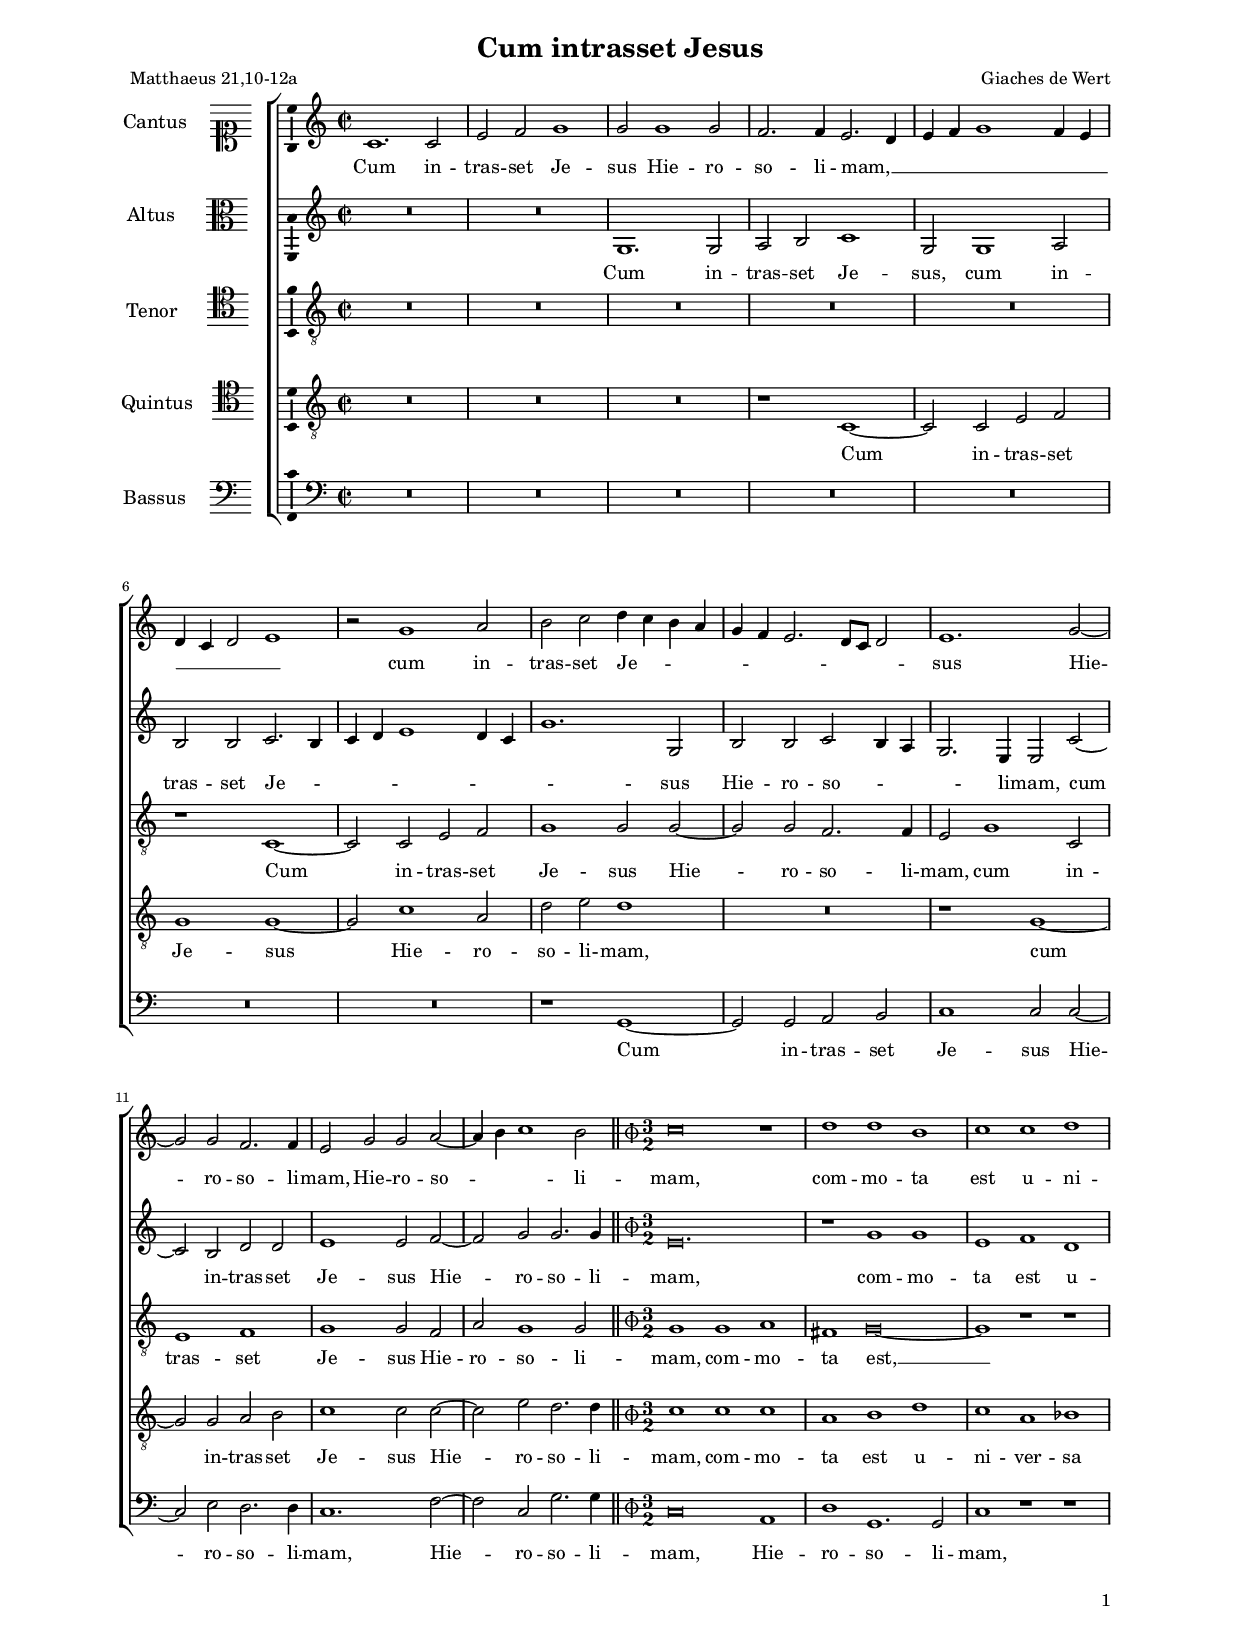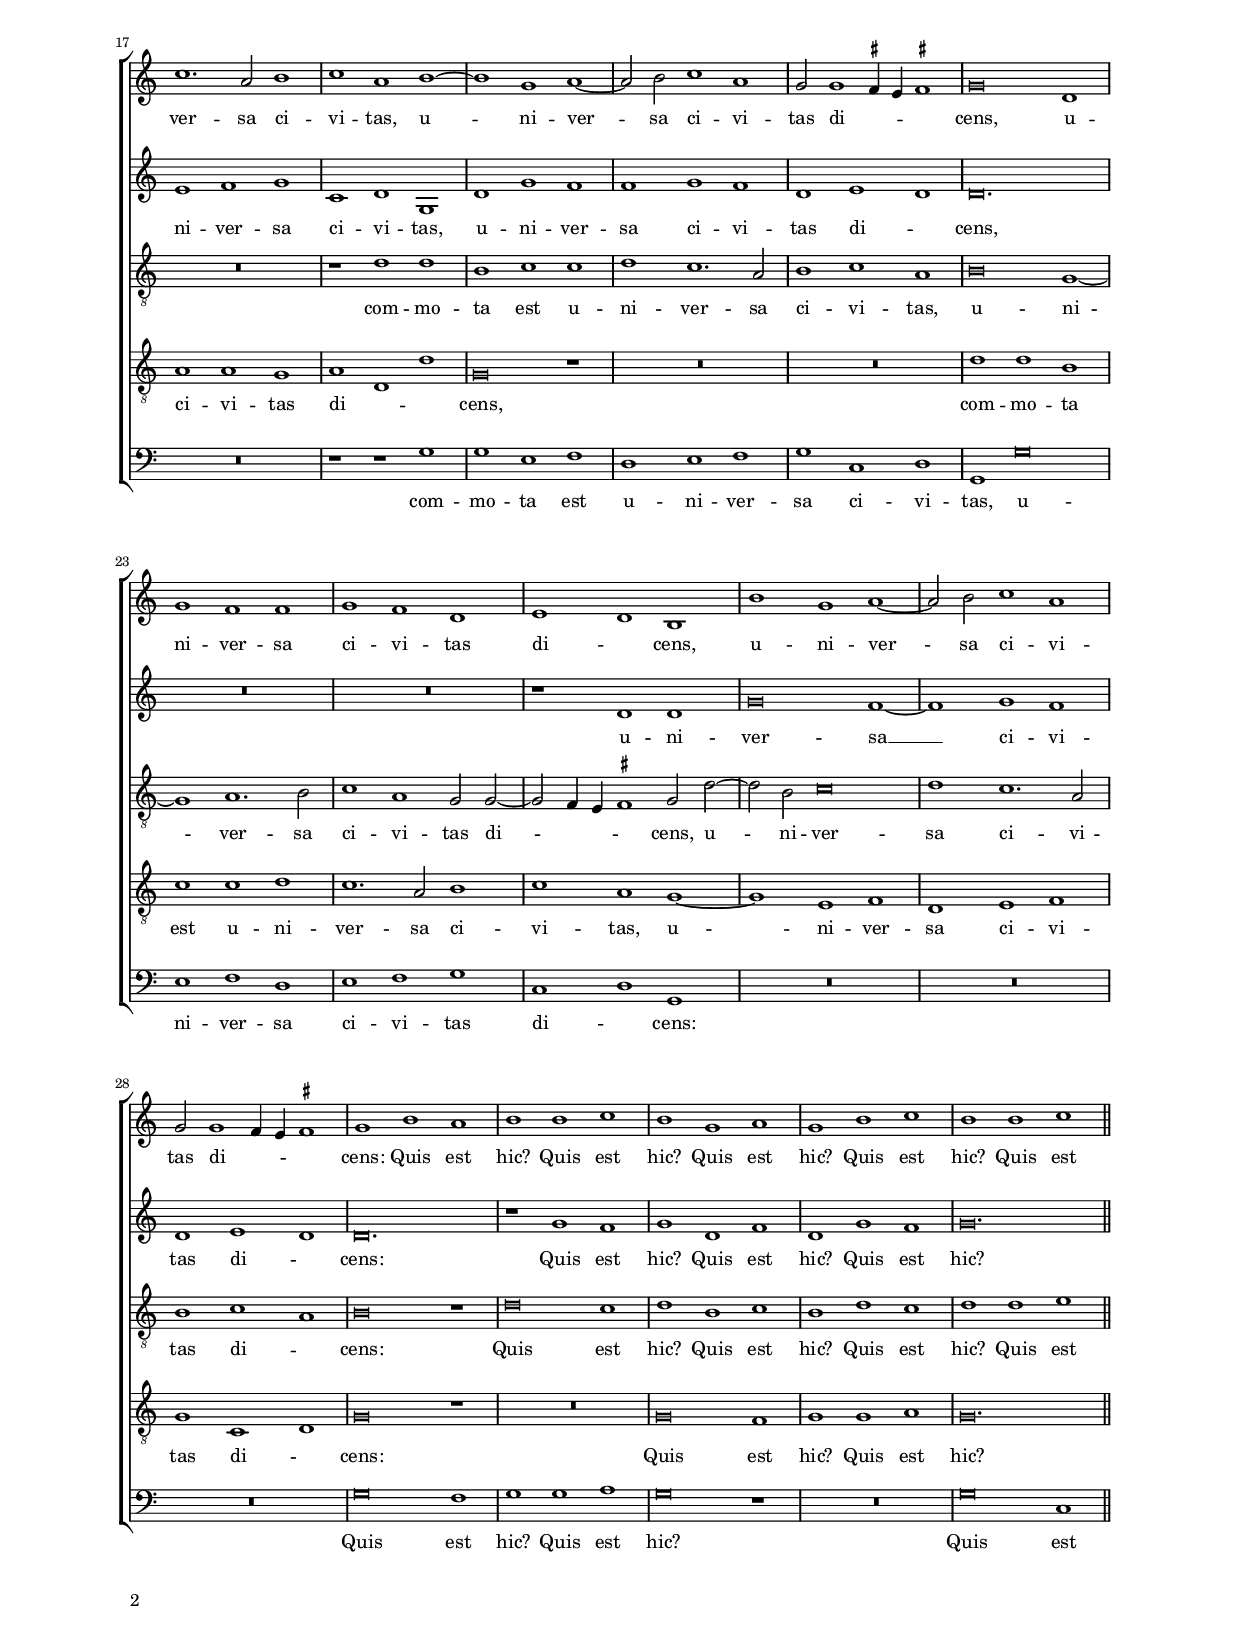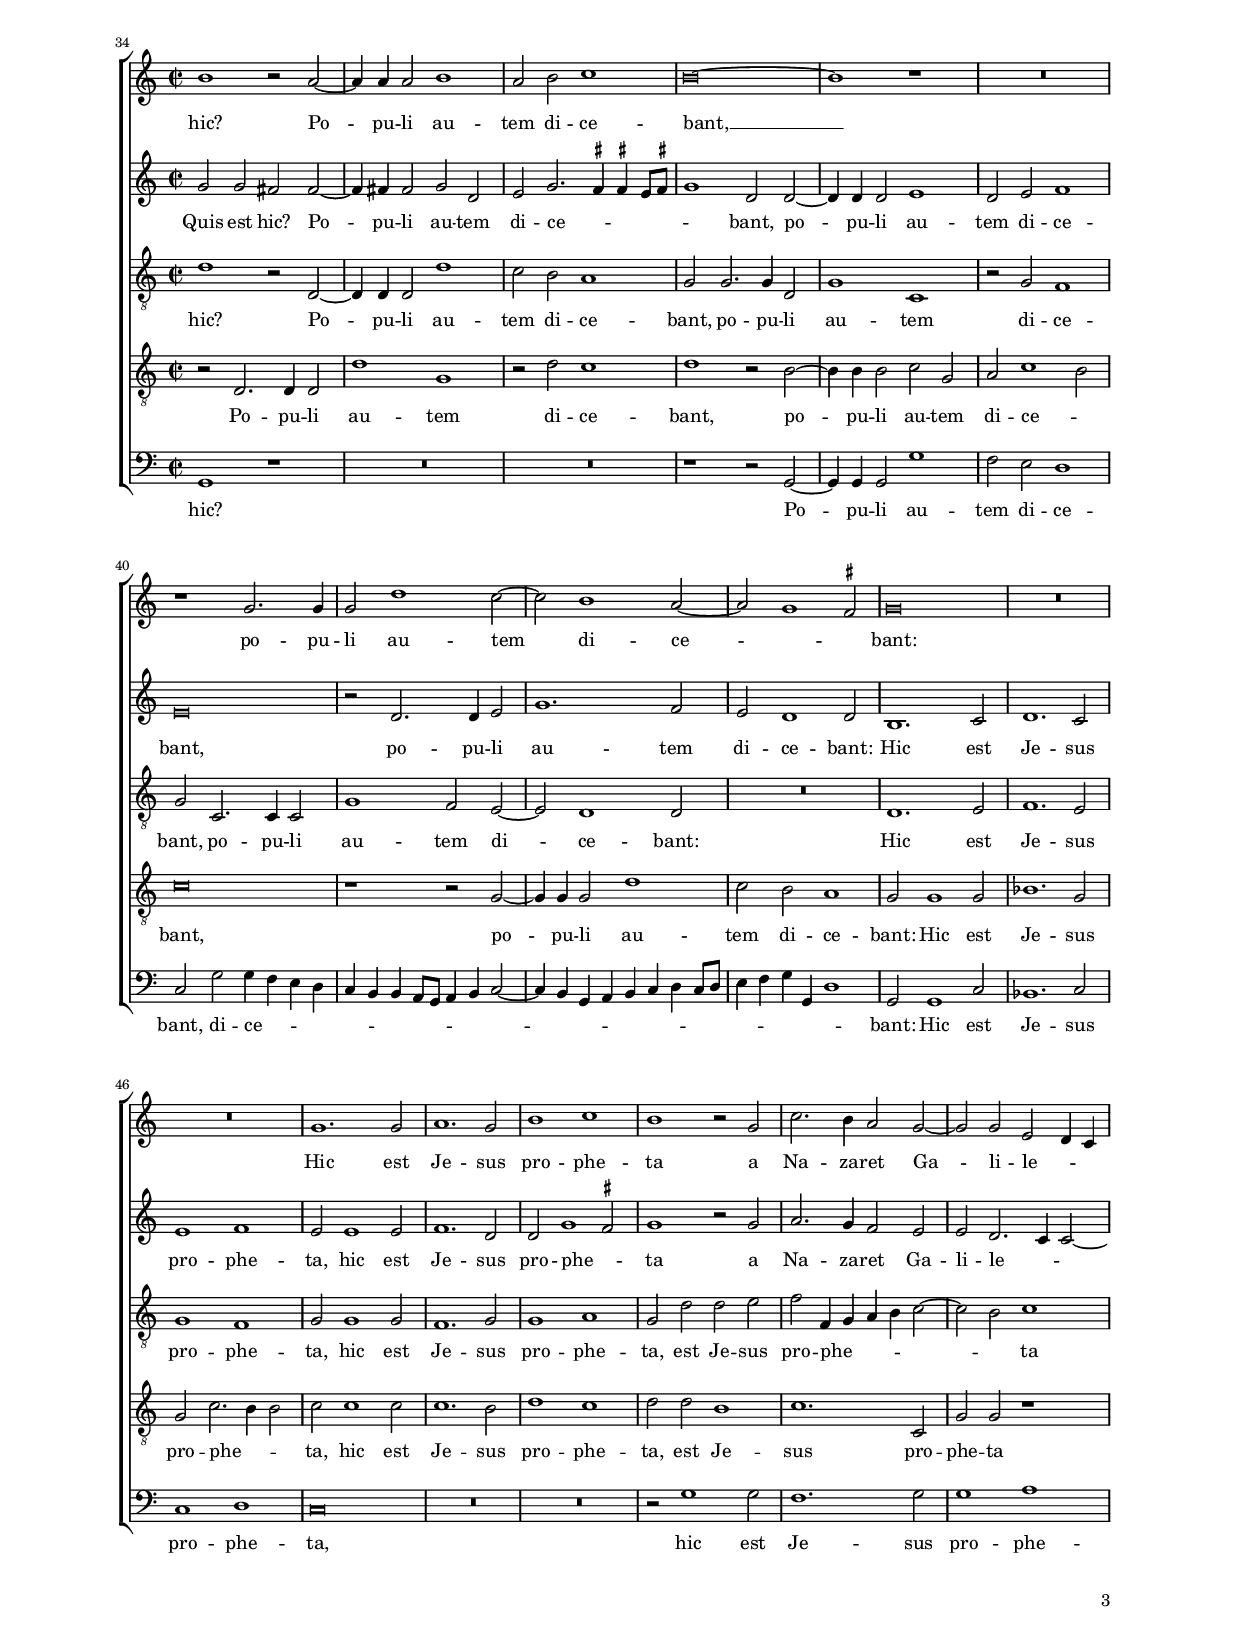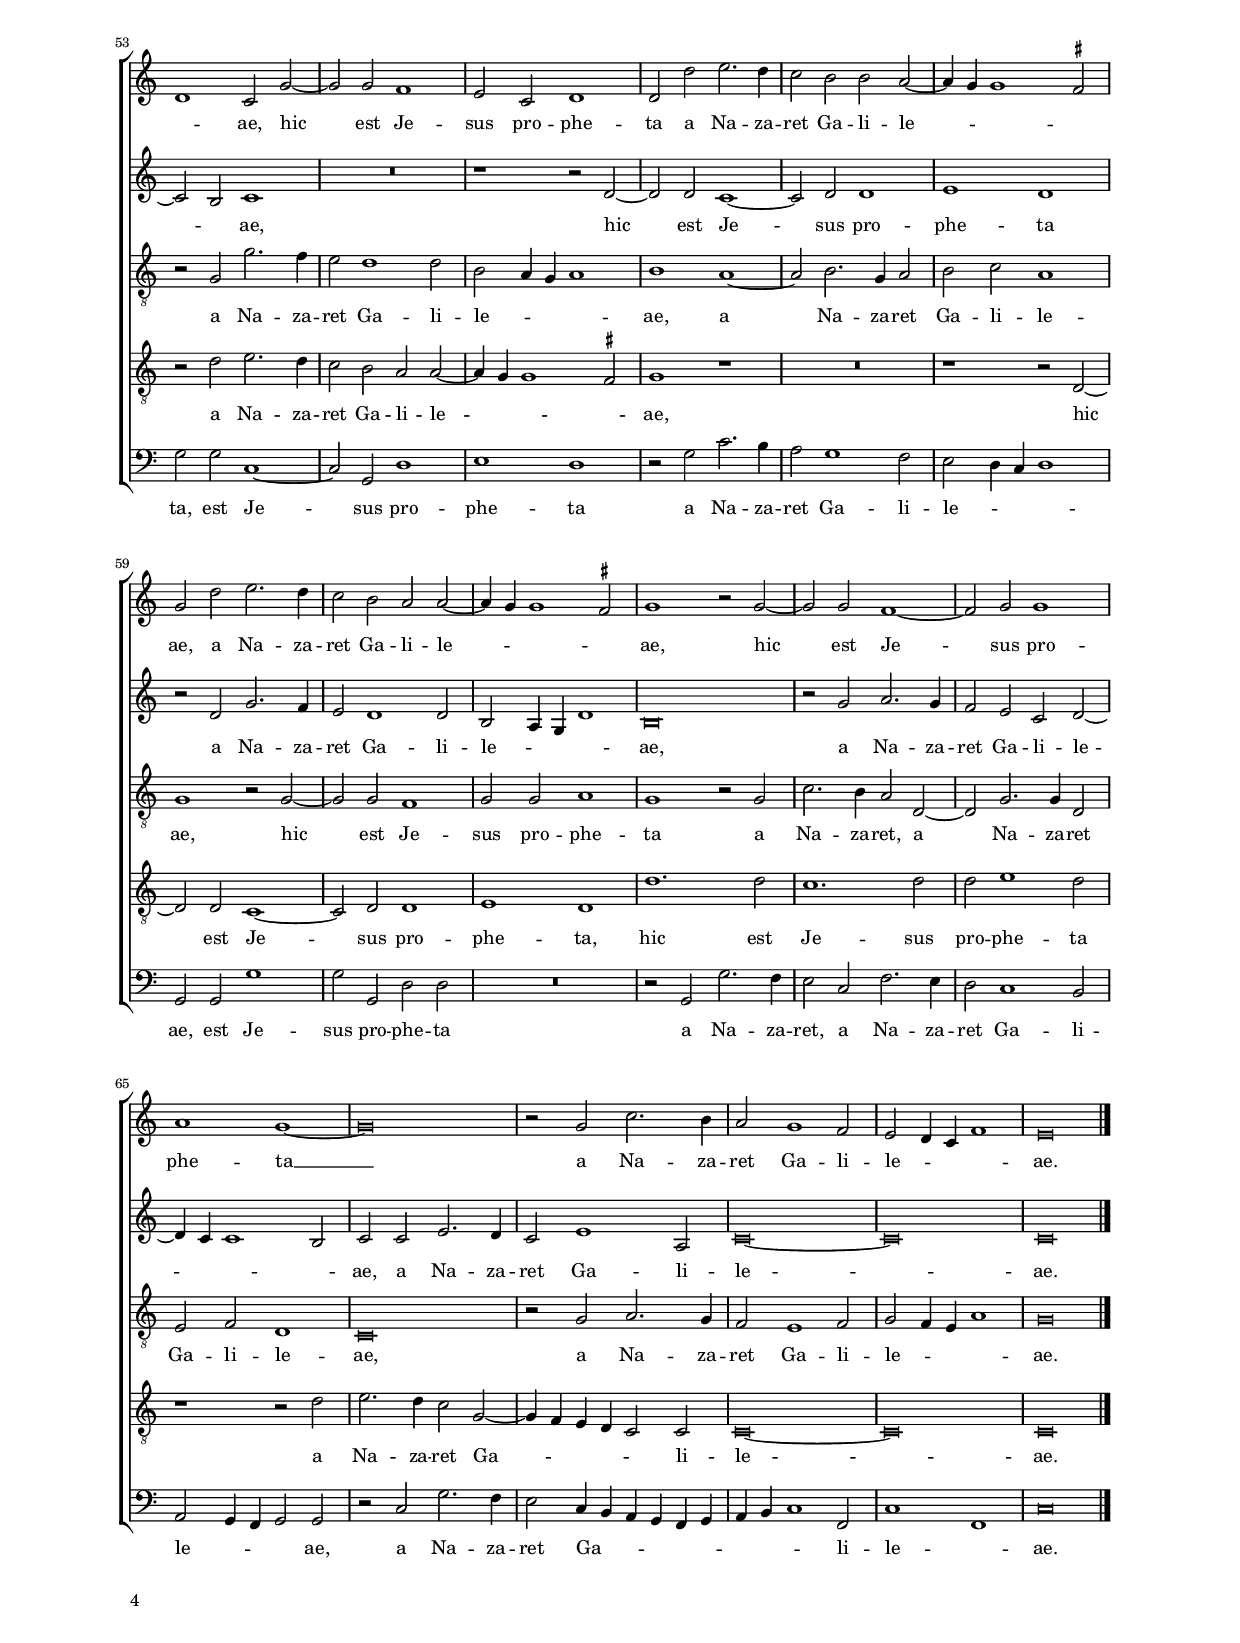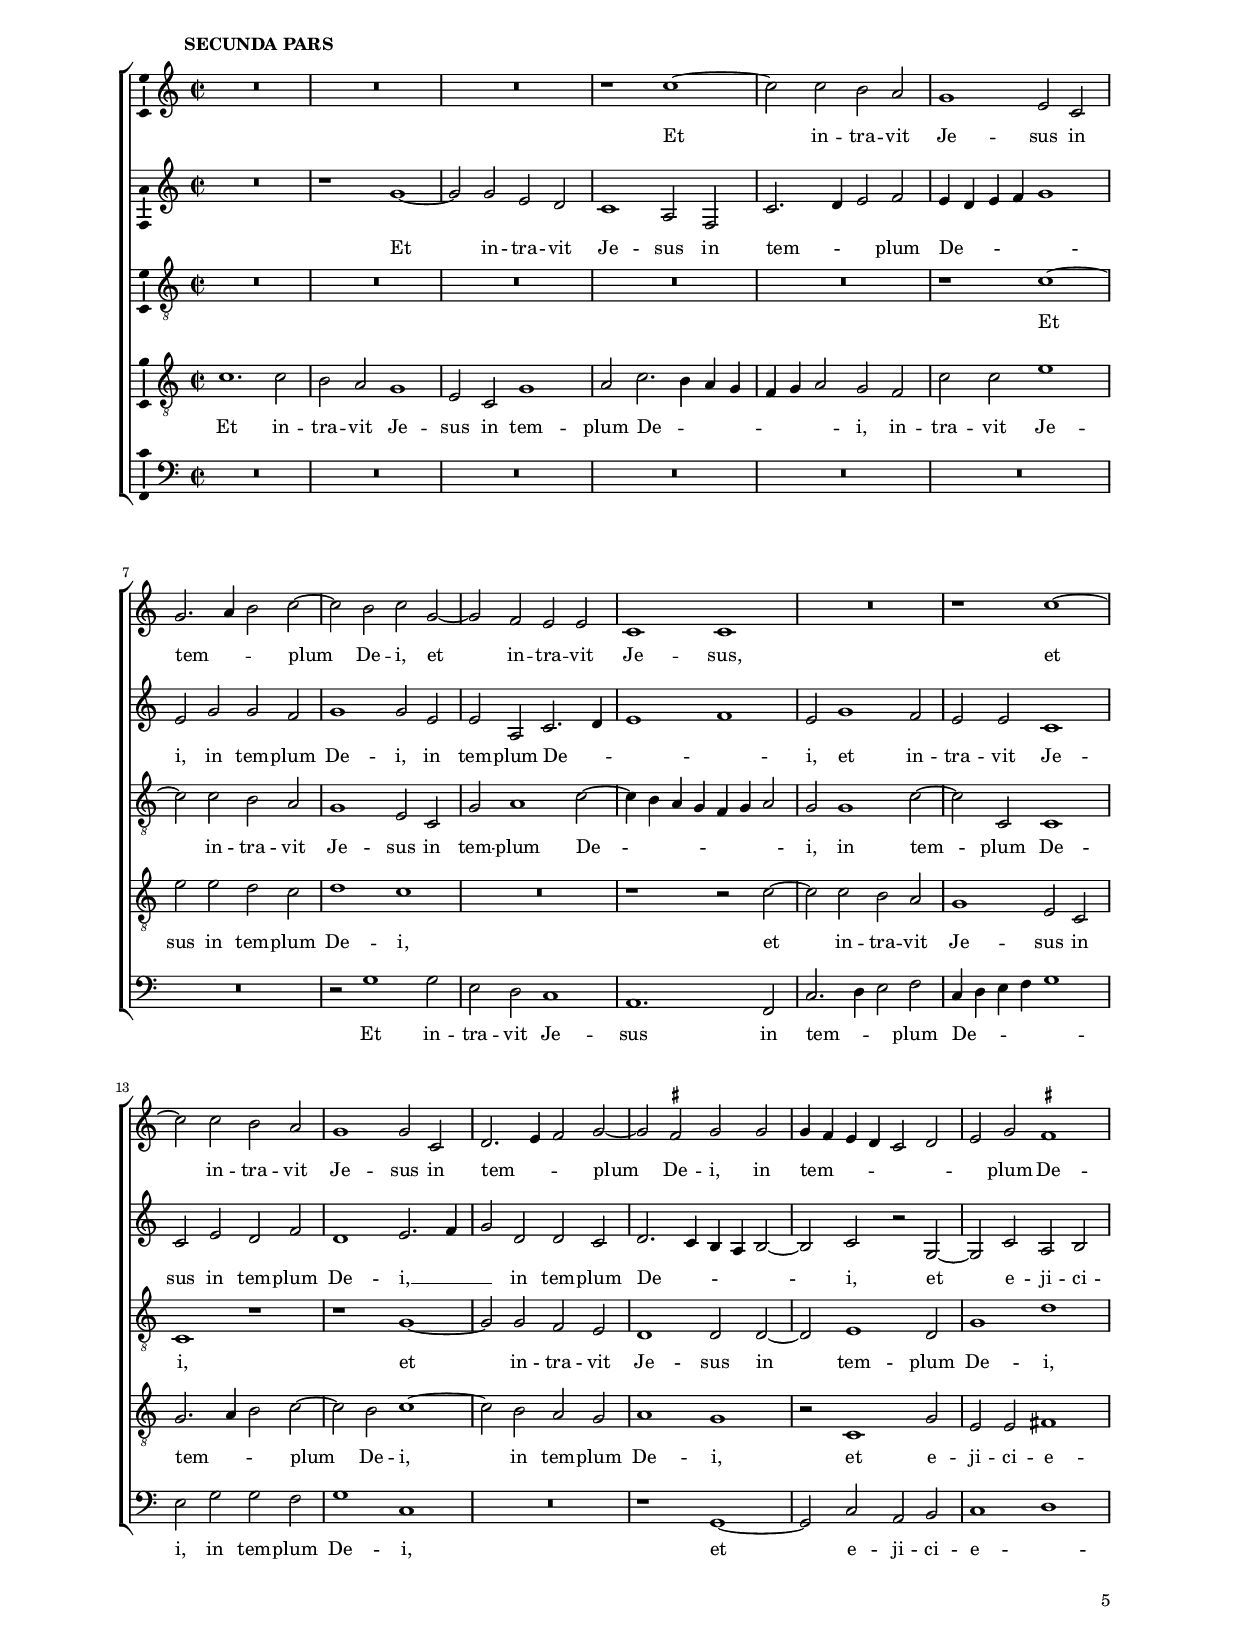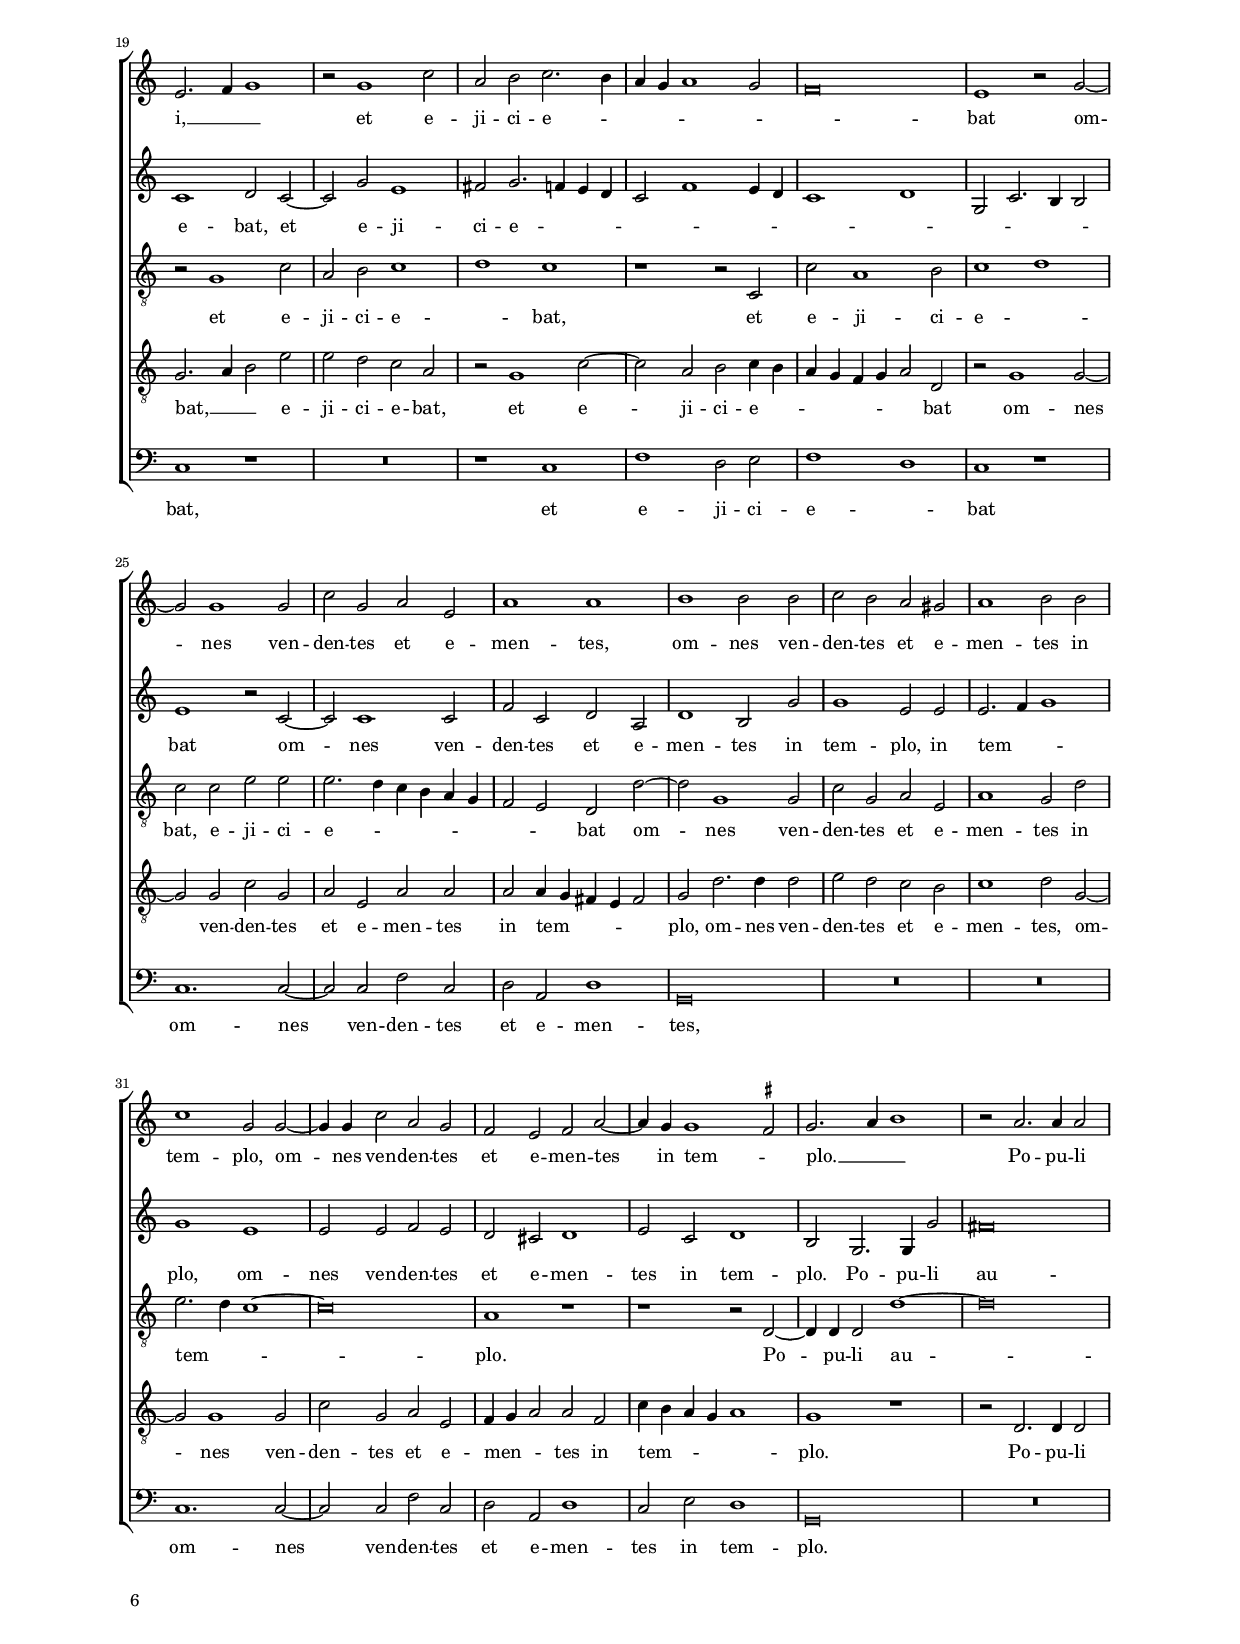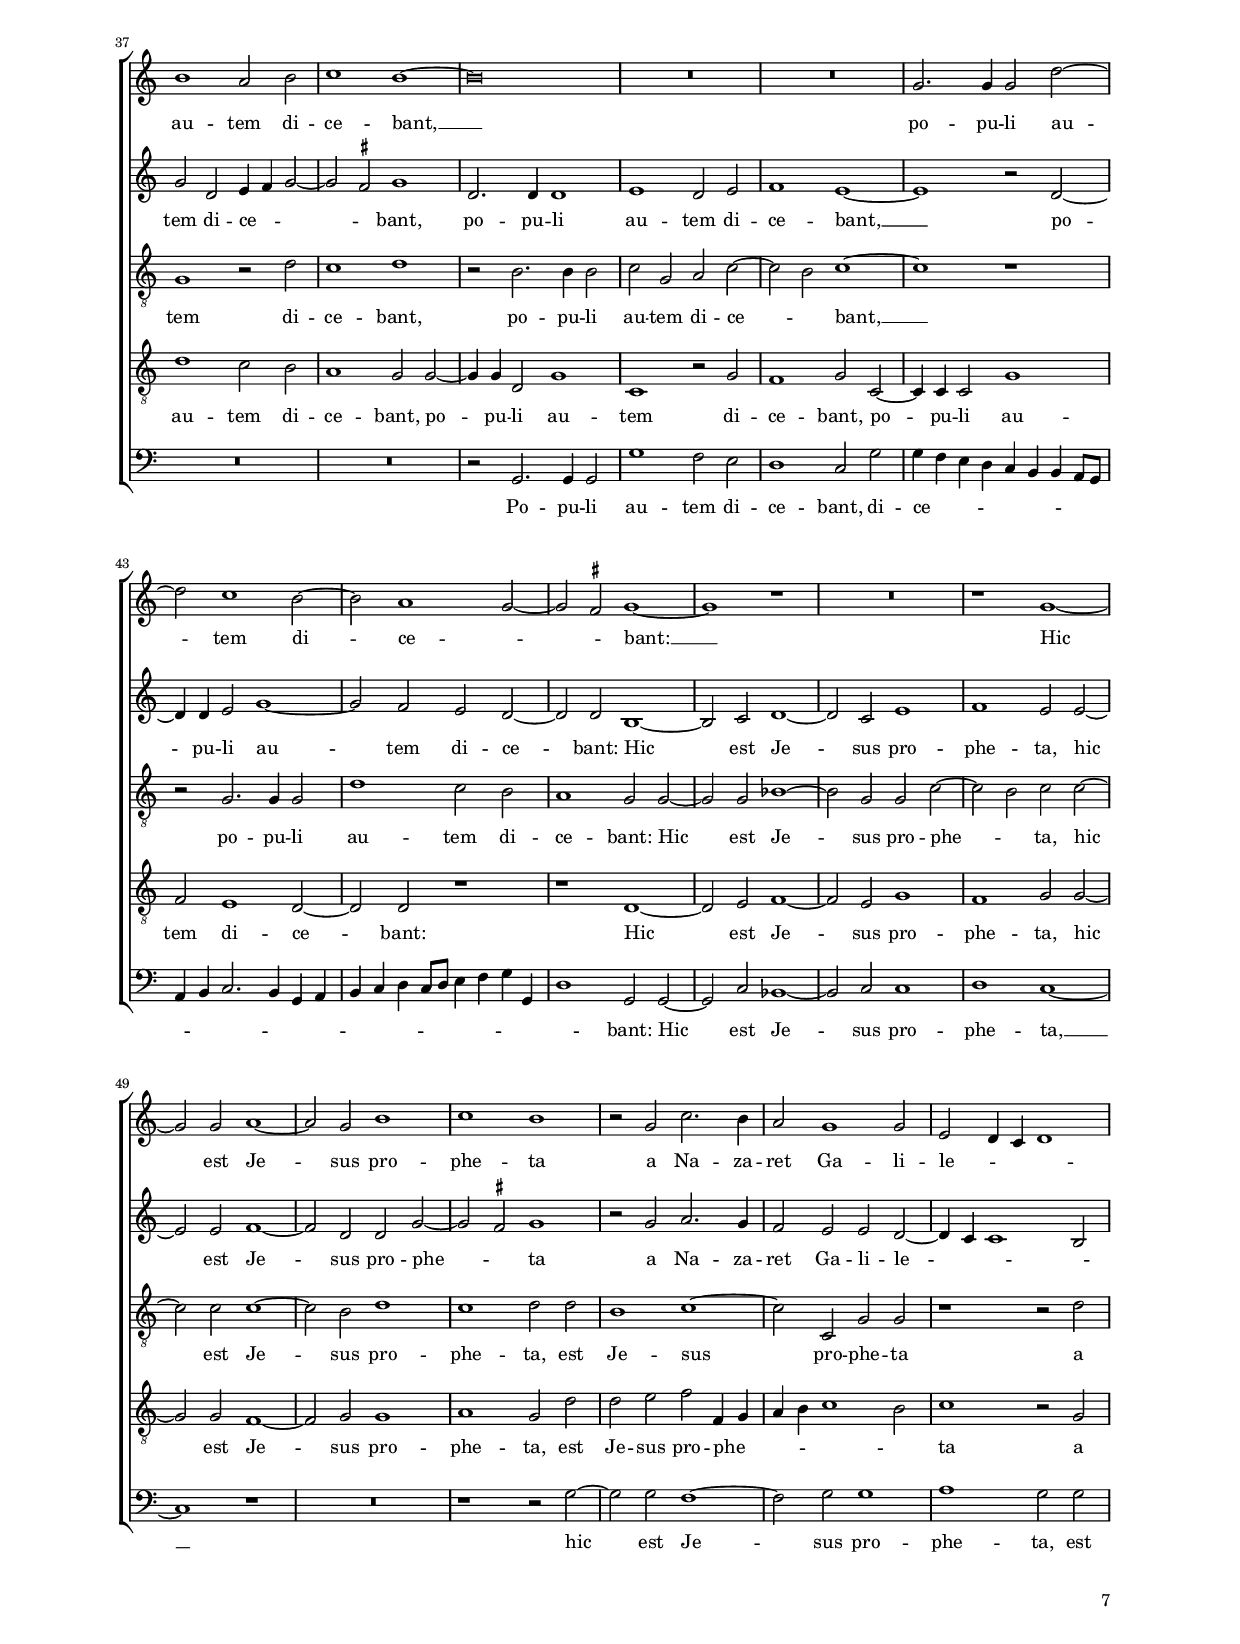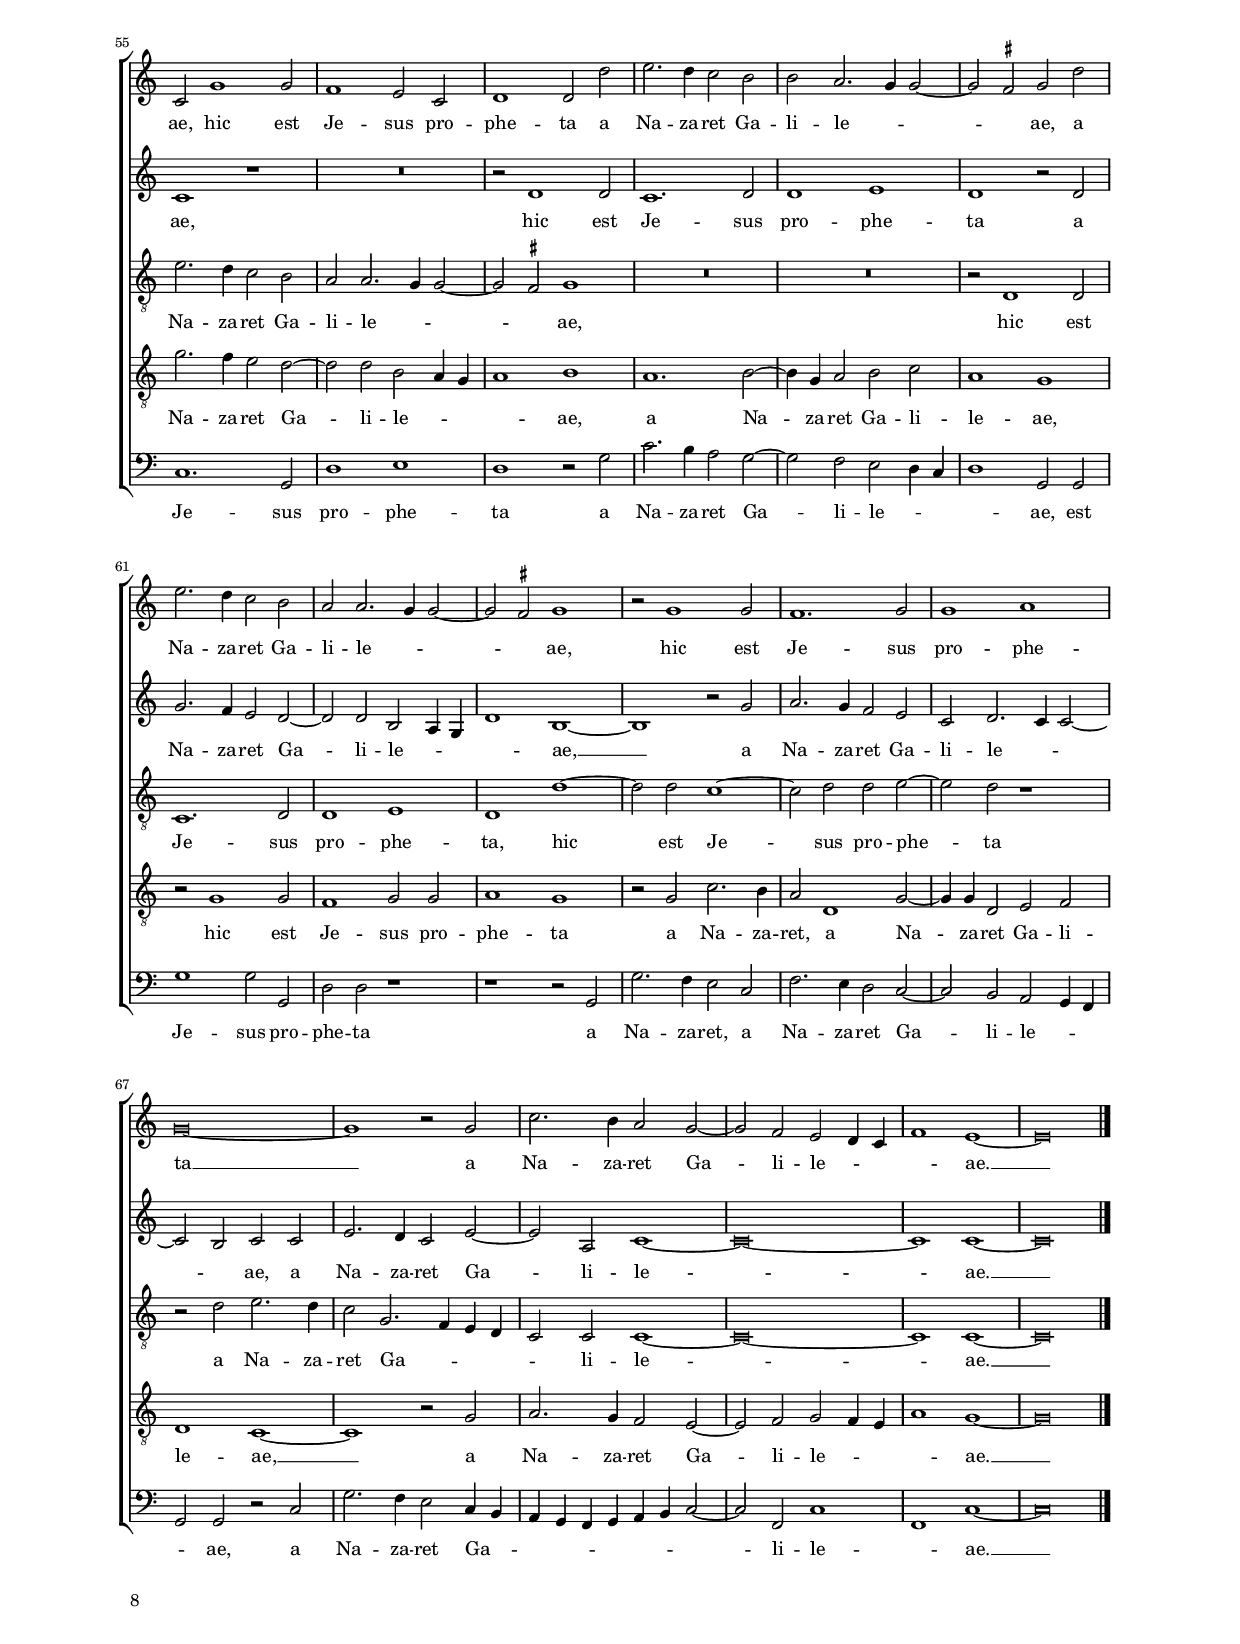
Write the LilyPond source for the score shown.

\header
{
  title="Cum intrasset Jesus"
  composer="Giaches de Wert"
  poet="Matthaeus 21,10-12a"
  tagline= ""
}

\version "2.22.2"
\language deutsch
#(set-global-staff-size 15)
% #(set-default-paper-size "letter")
#(ly:set-option 'point-and-click #f)



   #(define ((double-time-signature glyph a b) grob)
   (grob-interpret-markup grob
          (markup #:override '(baseline-skip . 2.5) #:number
                  (#:line ((markup (#:musicglyph glyph))
                           (#:fontsize -1 #:column (a b)))))))

	
	ficta = { \once \set suggestAccidentals = ##t }
	
	forget = #(define-music-function (music) (ly:music?) #{
		\accidentalStyle forget
		$music
		\accidentalStyle default
		#})
	

\paper
	{
	top-margin = 1.8 \cm
	bottom-margin = 1.2 \cm
	left-margin = 2.2 \cm
	right-margin = 2.2 \cm
	ragged-bottom = ##f
	ragged-last-bottom = ##t
	print-page-number = ##f
	score-system-spacing = #'((basic-distance . 16) (minimum-distance . 14) (padding . 5) (strechability . 150))
	system-system-spacing = #'((basic-distance . 16) (minimum-distance . 14) (padding . 5) (strechability . 150))
    oddFooterMarkup=\markup   \fill-line { "" \fromproperty #'page:page-number-string }
    evenFooterMarkup=\markup  \fill-line { \fromproperty #'page:page-number-string "" }
    last-bottom-spacing = #'((basic-distance . 12) (minimum-distance . 7) (padding . 4))
	systems-per-page = 3
	page-count = 8
%	min-systems-per-page = 3
	}

global = {
    % \set Staff.autoBeaming = ##f
	\key c \major
	\time 2/2 \set Score.measureLength = #(ly:make-moment 2/1)
    \set Score.tempoHideNote = ##t
    \tempo 2 = 90
    \skip 1*2*13 \bar "||"
    \once \override Score.TimeSignature.stencil = #(double-time-signature "timesig.mensural34" "3" "2") \time 3/1
    \tempo 1 = 90
    \skip 1*3*20 \bar "||"
    \time 2/2 \set Score.measureLength = #(ly:make-moment 2/1)
    \tempo 2 = 90
    \skip 1*2*37 \bar "|."
	}
	

incipitcantus = \markup { \score {
	{
	\set Staff.instrumentName = \markup { \fontsize #1 "Cantus" }
	\key c \major
	\clef soprano
	s4 \bar ""
	}
	\layout  {
	raggedright = ##t
	indent = 1.8 \cm
	line-width = 2.5 \cm
	\context { \Staff \remove Time_signature_engraver }
	\override Staff.Clef.Y-extent = #'(0 . 0)
	}} \hspace #1 }
      
      
incipitaltus = \markup { \score {
	{
	\set Staff.instrumentName = \markup { \fontsize #1 "Altus" }
	\key c \major
	\clef alto
	s4 \bar ""
	}
	\layout  {
	raggedright = ##t
	indent = 1.8 \cm
	line-width = 2.5 \cm
	\context { \Staff \remove Time_signature_engraver }
	\override Staff.Clef.Y-extent = #'(0 . 0)
	}} \hspace #1 }


incipittenor = \markup { \score {
	{
	\set Staff.instrumentName = \markup { \fontsize #1 "Tenor" }
	\key c \major
	\clef tenor
	s4 \bar ""
	}
	\layout  {
	raggedright = ##t
	indent = 1.8 \cm
	line-width = 2.5 \cm
	\context { \Staff \remove Time_signature_engraver }
	\override Staff.Clef.Y-extent = #'(0 . 0)
	}} \hspace #1 }
      
      
incipitquintus = \markup { \score {
	{
	\set Staff.instrumentName = \markup { \fontsize #1 "Quintus" }
	\key c \major
	\clef tenor
	s4 \bar ""
	}
	\layout  {
	raggedright = ##t
	indent = 1.8 \cm
	line-width = 2.5 \cm
	\context { \Staff \remove Time_signature_engraver }
	\override Staff.Clef.Y-extent = #'(0 . 0)
	}} \hspace #1 }
      
      
incipitbassus = \markup { \score {
	{
	\set Staff.instrumentName = \markup { \fontsize #1 "Bassus" }
	\key c \major
	\clef bass
	s4 \bar ""
	}
	\layout  {
	raggedright = ##t
	indent = 1.8 \cm
	line-width = 2.5 \cm
	\context { \Staff \remove Time_signature_engraver }
	\override Staff.Clef.Y-extent = #'(0 . 0)
	}} \hspace #1 }


cantus =  \relative c''
	{
	c,1. c2
	e2 f g1
	g2 g1 g2
	f2. f4 e2. d4
%5
	e4 f g1 f4 e |
	d4 c d2 e1
	r2 g1 a2
	h2 c d4 c h a
	g4 f e2. d8 c d2
%10
	e1. g2~ |
	g2 g f2. f4
	e2 g g a~
	a4 h c1 h2
% Triple time
	c\breve r1
%15
	d1 d h |
	c1 c d
	c1. a2 h1
	c1 a h~
	h1 g a~
%20
	a2 h c1 a |
	g2 g1 \ficta fis4 e \ficta fis!1
	g\breve d1
	g1 f f
	g1 f d
%25
	e1 d h1 |
	h'1 g a~
	a2 h c1 a
	g2 g1 f4 e \ficta fis1
	g1 h a
%30
	h1 h c |
	h1 g a
	g1 h c
	h1 h c
% End of triple time
	h1 r2 a~
%35
	a4 a a2 h1 |
	a2 h c1
	h\breve~
	h1 r
	R\breve
%40
	r1 g2. g4 |
	g2 d'1 c2~
	c2 h1 a2~
	a2 g1 \ficta fis2
	g\breve
%45
	R\breve |
	R\breve
	g1. g2
	a1. g2
	h1 c
%50
	h1 r2 g |
	c2. h4 a2 g~
	g2 g e d4 c
	d1 c2 g'~
	g2 g f1
%55
	e2 c d1 |
	d2 d' e2. d4
	c2 h h a~
	a4 g g1 \ficta fis2
	g2 d' e2. d4
%60
	c2 h a a~ |
	a4 g g1 \ficta fis2
	g1 r2 g~
	g2 g f1~
	f2 g g1
%65
	a1 g~ |
	g\breve
	r2 g c2. h4
	a2 g1 f2
	e2 d4 c f1
%70
	e\breve |
	}


altus =  \relative c'
	{
	R\breve
	R\breve
	g1. g2
	a2 h c1
%5
	g2 g1 a2 |
	h2 h c2. h4
	c4 d e1 d4 c
	g'1. g,2
	h2 h c h4 a
%10
	g2. e4 e2 c'~ |
	c2 h d d
	e1 e2 f~
	f2 g g2. g4
% Triple time
	e\breve.
%15
	r1 g g |
	e1 f d
	e1 f g
	c,1 d g,
	d'1 g f
%20
	f1 g f |
	d1 e d
	d\breve.
	R\breve.
	R\breve.
%25
	r1 d d |
	g\breve f1~
	f1 g f
	d1 e d
	d\breve.
%30
	r1 g f |
	g1 d f
	d1 g f1
	g\breve. |
% End of triple time
	g2 g fis fis~ |
%35
	fis4 fis fis2 g d |
	e2 g2. \ficta fis4 \ficta fis! e8 \ficta fis!
	g1 d2 d~
	d4 d d2 e1
	d2 e f1
%40
	e\breve |
	r2 d2. d4 e2
	g1. f2
	e2 d1 d2
	h1. c2
%45
	d1. c2 |
	e1 f
	e2 e1 e2
	f1. d2
	d2 g1 \ficta fis2
%50
	g1 r2 g |
	a2. g4 f2 e
	e2 d2. c4 c2~
	c2 h c1
	R\breve
%55
	r1 r2 d~ |
	d2 d c1~
	c2 d d1
	e1 d
	r2 d g2. f4
%60
	e2 d1 d2 |
	h2 a4 g d'1
	h\breve
	r2 g' a2. g4
	f2 e c d~
%65
	d4 c c1 h2 |
	c2 c e2. d4
	c2 e1 a,2
	c\breve~
	c\breve
%70
	c\breve |
	}


tenor =  \relative c'
	{
	R\breve
	R\breve
	R\breve
	R\breve
%5
	R\breve |
	r1 c,~
	c2 c e f
	g1 g2 g~
	g2 g f2. f4
%10
	e2 g1 c,2 |
	e1 f
	g1 g2 f
	a2 g1 g2
% Triple time
	g1 g a
%15
	fis1 g\breve~ |
	g1 r r
	R\breve.
	r1 d' d
	h1 c c
%20
	d1 c1. a2 |
	h1 c a
	h\breve g1~
	g1 a1. h2
	c1 a g2 g~
%25
	g2 f4 e \ficta fis1 g2 d'~ |
	d2 h c\breve
	d1 c1. a2
	h1 c a
	h\breve r1
%30
	d\breve c1 |
	d1 h c
	h1 d c
	d1 d e
% End of triple time
	d1 r2 d,~
%35
	d4 d d2 d'1 |
	c2 h a1
	g2 g2. g4 d2
	g1 c,
	r2 g' f1
%40
	g2 c,2. c4 c2 |
	g'1 f2 e~
	e2 d1 d2
	R\breve
	d1. e2
%45
	f1. e2 |
	g1 f
	g2 g1 g2
	f1. g2
	g1 a
%50
	g2 d' d e |
	f2 f,4 g a h c2~
	c2 h c1
	r2 g g'2. f4
	e2 d1 d2
%55
	h2 a4 g a1 |
	h1 a~
	a2 h2. g4 a2
	h2 c a1
	g1 r2 g~
%60
	g2 g f1 |
	g2 g a1
	g1 r2 g
	c2. h4 a2 d,~
	d2 g2. g4 d2
%65
	e2 f d1 |
	c\breve
	r2 g' a2. g4
	f2 e1 f2
	g2 f4 e a1
%70
	g\breve |
	}


quintus  =  \relative c'
	{
	R\breve
	R\breve
	R\breve
	r1 c,~
%5
	c2 c e f |
	g1 g~
	g2 c1 a2
	d2 e d1
	R\breve
%10
	r1 g,~ |
	g2 g a h
	c1 c2 c~
	c2 e d2. d4
% Triple time
	c1 c c
%15
	a1 h d |
	c1 a b
	a1 a g
	a1 d, d'
	g,\breve r1
%20
	R\breve. |
	R\breve.
	d'1 d h
	c1 c d
	c1. a2 h1
%25
	c1 a g~ |
	g1 e f
	d1 e f
	g1 c, d
	g\breve r1
%30
	R\breve. |
	g\breve f1
	g1 g a
	g\breve. |
% End of triple time
	r2 d2. d4 d2
%35
	d'1 g, |
	r2 d' c1
	d1 r2 h~
	h4 h h2 c g
	a2 c1 h2
%40
	c\breve |
	r1 r2 g~
	g4 g g2 d'1
	c2 h a1
	g2 g1 g2
%45
	b1. g2 |
	g2 c2. h4 h2
	c2 c1 c2
	c1. h2
	d1 c
%50
	d2 d h1 |
	c1. c,2
	g'2 g r1
	r2 d' e2. d4
	c2 h a a~
%55
	a4 g g1 \ficta fis2 |
	g1 r
	R\breve
	r1 r2 d~
	d2 d c1~
%60
	c2 d d1 |
	e1 d
	d'1. d2
	c1. d2
	d2 e1 d2
%65
	r1 r2 d |
	e2. d4 c2 g~
	g4 f e d c2 c
	c\breve~
	c\breve
%70
	c\breve |
	}


bassus  =  \relative c
	{
	R\breve
	R\breve
	R\breve
	R\breve
%5
	R\breve |
	R\breve
	R\breve
	r1 g~
	g2 g a h
%10
	c1 c2 c~ |
	c2 e d2. d4
	c1. f2~
	f2 c g'2. g4
% Triple time
	c,\breve a1
%15
	d1 g,1. g2 |
	c1 r r
	R\breve.
	r1 r g'
	g1 e f
%20
	d1 e f |
	g1 c, d
	g,1 g'\breve
	e1 f d
	e1 f g
%25
	c,1 d g, |
	R\breve.
	R\breve.
	R\breve.
	g'\breve f1
%30
	g1 g a |
	g\breve r1
	R\breve.
	g\breve c,1
% End of triple time
	g1 r
%35
	R\breve |
	R\breve
	r1 r2 g~
	g4 g g2 g'1
	f2 e d1
%40
	c2 g' g4 f e d |
	c4 h h a8 g a4 h c2~
	c4 h g a h c d c8 d
	e4 f g g, d'1
	g,2 g1 c2
%45
	b1. c2 |
	c1 d
	c\breve
	R\breve
	R\breve
%50
	r2 g'1 g2 |
	f1. g2
	g1 a
	g2 g c,1~
	c2 g d'1
%55
	e1 d |
	r2 g c2. h4
	a2 g1 f2
	e2 d4 c d1
	g,2 g g'1
%60
	g2 g, d' d |
	R\breve
	r2 g, g'2. f4
	e2 c f2. e4
	d2 c1 h2
%65
	a2 g4 f g2 g |
	r2 c g'2. f4
	e2 c4 h a g f g
	a4 h c1 f,2
	c'1 f,
%70
	c'\breve |
	}


lyricscantus = \lyricmode {
	Cum in -- tras -- set Je -- sus Hie -- ro -- so -- li -- mam, __ _ _ _ _ _ _ _ _ _ _
    cum in -- tras -- set Je -- _ _ _ _ _ _ _ _ _ sus Hie -- ro -- so -- li -- mam,
    Hie -- ro -- so -- _ _ li -- mam,
    com -- mo -- ta est u -- ni -- ver -- sa ci -- vi -- tas,
    u -- ni -- ver -- sa ci -- vi -- tas di -- _ _ _ cens,
    u -- ni -- ver -- sa ci -- vi -- tas di -- _ cens,
    u -- ni -- ver -- sa ci -- vi -- tas di -- _ _ _ cens:
    Quis est hic?
    Quis est hic?
    Quis est hic?
    Quis est hic?
    Quis est hic?
    Po -- pu -- li au -- tem di -- ce -- bant, __
    po -- pu -- li au -- tem di -- ce -- _ _ bant:
    Hic est Je -- sus pro -- phe -- ta a Na -- za -- ret Ga -- li -- le -- _ _ _ ae,
    hic est Je -- sus pro -- phe -- ta a Na -- za -- ret Ga -- li -- le -- _ _ _ ae,
    a Na -- za -- ret Ga -- li -- le -- _ _ _ ae,
    hic est Je -- sus pro -- phe -- ta __ a Na -- za -- ret Ga -- li -- le -- _ _ _ ae.
	}


lyricsaltus = \lyricmode {
	Cum in -- tras -- set Je -- sus,
    cum in -- tras -- set Je -- _ _ _ _ _ _ _ sus Hie -- ro -- so -- _ _ _ li -- mam,
    cum in -- tras -- set Je -- sus Hie -- ro -- so -- li -- mam,
    com -- mo -- ta est u -- ni -- ver -- sa ci -- vi -- tas,
    u -- ni -- ver -- sa ci -- vi -- tas di -- _ cens,
    u -- ni -- ver -- sa __ ci -- vi -- tas di -- _ cens:
    Quis est hic?
    Quis est hic?
    Quis est hic?
    Quis est hic?
    Po -- pu -- li au -- tem di -- ce -- _ _ _ _ _ bant,
    po -- pu -- li au -- tem di -- ce -- bant,
    po -- pu -- li au -- tem di -- ce -- bant:
    Hic est Je -- sus pro -- phe -- ta,
    hic est Je -- sus pro -- phe -- _ ta a Na -- za -- ret Ga -- li -- le -- _ _ _ ae,
    hic est Je -- sus pro -- phe -- ta a Na -- za -- ret Ga -- li -- le -- _ _ _ ae,
    a Na -- za -- ret Ga -- li -- le -- _ _ _ ae,
    a Na -- za -- ret Ga -- li -- le -- ae.
	}


lyricstenor = \lyricmode {
	Cum in -- tras -- set Je -- sus Hie -- ro -- so -- li -- mam,
    cum in -- tras -- set Je -- sus Hie -- ro -- so -- li -- mam,
    com -- mo -- ta est, __
    com -- mo -- ta est u -- ni -- ver -- sa ci -- vi -- tas,
    u -- ni -- ver -- sa ci -- vi -- tas di -- _ _ _ cens,
    u -- ni -- ver -- sa ci -- vi -- tas di -- _ cens:
    Quis est hic?
    Quis est hic?
    Quis est hic?
    Quis est hic?
    Po -- pu -- li au -- tem di -- ce -- bant,
    po -- pu -- li au -- tem di -- ce -- bant,
    po -- pu -- li au -- tem di -- ce -- bant:
    Hic est Je -- sus pro -- phe -- ta,
    hic est Je -- sus pro -- phe -- ta,
    est Je -- sus pro -- phe -- _ _ _ _ _ ta a Na -- za -- ret Ga -- li -- le -- _ _ _ ae,
    a Na -- za -- ret Ga -- li -- le -- ae,
    hic est Je -- sus pro -- phe -- ta a Na -- za -- ret,
    a Na -- za -- ret Ga -- li -- le -- ae,
    a Na -- za -- ret Ga -- li -- le -- _ _ _ ae.
	}


lyricsquintus = \lyricmode {
	Cum in -- tras -- set Je -- sus Hie -- ro -- so -- li -- mam,
    cum in -- tras -- set Je -- sus Hie -- ro -- so -- li -- mam,
    com -- mo -- ta est u -- ni -- ver -- sa ci -- vi -- tas di -- _ _ cens,
    com -- mo -- ta est
    u -- ni -- ver -- sa ci -- vi -- tas,
    u -- ni -- ver -- sa ci -- vi -- tas di -- _ cens:
    Quis est hic?
    Quis est hic?
    Po -- pu -- li au -- tem di -- ce -- bant,
    po -- pu -- li au -- tem di -- ce -- _ bant,
    po -- pu -- li au -- tem di -- ce -- bant:
    Hic est Je -- sus pro -- phe -- _ _ ta,
    hic est Je -- sus pro -- phe -- ta,
    est Je -- sus pro -- phe -- ta a Na -- za -- ret Ga -- li -- le -- _ _ _ ae,
    hic est Je -- sus pro -- phe -- ta,
    hic est Je -- sus pro -- phe -- ta a Na -- za -- ret Ga -- _ _ _ _ li -- le -- ae.
	}


lyricsbassus = \lyricmode {
	Cum in -- tras -- set Je -- sus Hie -- ro -- so -- li -- mam,
    Hie -- ro -- so -- li -- mam,
    Hie -- ro -- so -- li -- mam,
    com -- mo -- ta est u -- ni -- ver -- sa ci -- vi -- tas,
    u -- ni -- ver -- sa ci -- vi -- tas di -- _ cens:
    Quis est hic?
    Quis est hic?
    Quis est hic?
    Po -- pu -- li au -- tem di -- ce -- bant,
    di -- ce -- _ _ _ _ _ _ _ _ _ _ _ _ _ _ _ _ _ _ _ _ _ _ _ _ bant:
    Hic est Je -- sus pro -- phe -- ta,
    hic est Je -- sus pro -- phe -- ta,
    est Je -- sus pro -- phe -- ta a Na -- za -- ret Ga -- li -- le -- _ _ _ ae,
    est Je -- sus pro -- phe -- ta a Na -- za -- ret,
    a Na -- za -- ret Ga -- li -- le -- _ _ _ ae,
    a Na -- za -- ret Ga -- _ _ _ _ _ _ _ _ li -- le -- _ ae.
	}


\score
{  
	\transpose c c {
	\new ChoirStaff \with { \override StaffGrouper.staff-staff-spacing.basic-distance = #12 }
	<<

	\new Staff << \global
	\new Voice="v1" {
		\set Staff.instrumentName=\incipitcantus
		\set Staff.midiInstrument = "reed organ"
		\clef violin
		\cantus }
	\new Lyrics \lyricsto "v1" {\lyricscantus }
	>>


	\new Staff << \global
	\new Voice="v2" {
		\set Staff.instrumentName=\incipitaltus
		\set Staff.midiInstrument = "reed organ"
        \clef violin % "G_8"
		\altus}
	\new Lyrics \lyricsto "v2" {\lyricsaltus }
	>>


	\new Staff << \global
	\new Voice="v3" {
		\set Staff.instrumentName=\incipittenor
		\set Staff.midiInstrument = "reed organ"
		\clef "G_8"
		\tenor }
	\new Lyrics \lyricsto "v3" {\lyricstenor }
	>>


	\new Staff << \global
	\new Voice="v5" {
		\set Staff.instrumentName=\incipitquintus
		\set Staff.midiInstrument = "reed organ"
		\clef "G_8"
		\quintus}
	\new Lyrics \lyricsto "v5" {\lyricsquintus }
	>>


	\new Staff << \global
	\new Voice="v4" {
		\set Staff.instrumentName=\incipitbassus
		\set Staff.midiInstrument = "reed organ"
		\clef bass
		\bassus }
	\new Lyrics \lyricsto "v4" {\lyricsbassus}
	>>

	>>
	} % transpose

	\layout
	{
	indent = 2.5 \cm
	\context { \Staff \override TimeSignature.break-visibility = #end-of-line-invisible }
	\context { \Lyrics \override VerticalAxisGroup.nonstaff-relatedstaff-spacing.padding = #1.4 }
%	\context { \Lyrics \override LyricText.font-size = #1 }
	\context { \Staff \consists "Ambitus_engraver" }
	\context { \Score \override BarNumber.padding = #2 }
	\context { \Voice \override NoteHead.style = #'baroque }
	}


\midi
	{
	}

}

%%%%%%%%%%%%%%%%%%%%  SECUNDA PARS %%%%%%%%%%%%%%%%%%%%


global = {
	\key c \major
	\time 2/2 \set Score.measureLength = #(ly:make-moment 2/1)
    \set Score.tempoHideNote = ##t
    \tempo 2 = 90
    \skip 1*2*72 \bar "|."
	}


cantus  =  \relative c''
	{
	R\breve
	R\breve
	R\breve
	r1 c~
%5
	c2 c h a |
	g1 e2 c
	g'2. a4 h2 c~
	c2 h c g~
	g2 f e e
%10
	c1 c |
	R\breve
	r1 c'~
	c2 c h a
	g1 g2 c,
%15
	d2. e4 f2 g~ |
	g2 \ficta fis g g
	g4 f e d c2 d
	e2 g \ficta fis1
	e2. f4 g1
%20
	r2 g1 c2  |
	a2 h c2. h4
	a4 g a1 g2
	f\breve
	e1 r2 g~
%25
	g2 g1 g2 |
	c2 g a e
	a1 a
	h1 h2 h
	c2 h a gis
%30
	a1 h2 h |
	c1 g2 g~
	g4 g c2 a g
	f2 e f a~
	a4 g g1 \ficta fis2
%35
	g2. a4 h1 |
	r2 a2. a4 a2
	h1 a2 h
	c1 h~
	h\breve
%40
	R\breve |
	R\breve
	g2. g4 g2 d'~
	d2 c1 h2~
	h2 a1 g2~
%45
	g2 \ficta fis g1~ |
	g1 r
	R\breve
	r1 g~
	g2 g a1~
%50
	a2 g h1 |
	c1 h
	r2 g c2. h4
	a2 g1 g2
	e2 d4 c d1
%55
	c2 g'1 g2 |
	f1 e2 c
	d1 d2 d'
	e2. d4 c2 h
	h2 a2. g4 g2~
%60
	g2 \ficta fis g d' |
	e2. d4 c2 h
	a2 a2. g4 g2~
	g2 \ficta fis g1
	r2 g1 g2
%65
	f1. g2 |
	g1 a
	g\breve~
	g1 r2 g
	c2. h4 a2 g~
%70
	g2 f e d4 c |
	f1 e~
	e\breve |
	}


altus  =  \relative c'
	{
	R\breve
	r1 g'~
	g2 g e d
	c1 a2 f
%5
	c'2. d4 e2 f |
	e4 d e f g1
	e2 g g f
	g1 g2 e
	e2 a, c2. d4
%10
	e1 f |
	e2 g1 f2
	e2 e c1
	c2 e d f
	d1 e2. f4
%15
	g2 d d c2 |
	d2. c4 h a h2~
	h2 c r g~
	g2 c2 a h
	c1 d2 c~
%20
	c2 g'2 e1 |
	fis2 g2. f4 e d
	c2 f1 e4 d
	c1 d
	g,2 c2. h4 h2
%25
	e1 r2 c~ |
	c2 c1 c2
	f2 c d a
	d1 h2 g'
	g1 e2 e
%30
	e2. f4 g1 |
	g1 e
	e2 e f e
	d2 cis d1
	e2 c d1
%35
	h2 g2. g4 g'2 |
	fis\breve
	g2 d e4 f g2~
	g2 \ficta fis g1
	d2. d4 d1
%40
	e1 d2 e |
	f1 e~
	e1 r2 d~
	d4 d e2 g1~
	g2 f e d~
%45
	d2 d h1~ |
	h2 c d1~
	d2 c e1
	f1 e2 e~
	e2 e f1~
%50
	f2 d d g~ |
	g2 \ficta fis g1
	r2 g a2. g4
	f2 e e d~
	d4 c c1 h2
%55
	c1 r |
	R\breve
	r2 d1 d2
	c1. d2
	d1 e
%60
	d1 r2 d |
	g2. f4 e2 d~
	d2 d h a4 g
	d'1 h~
	h1 r2 g'
%65
	a2. g4 f2 e |
	c2 d2. c4 c2~
	c2 h c c
	e2. d4 c2 e~
	e2 a, c1~
%70
	c\breve~ |
	c1 c~
	c\breve |
	}


tenor  =  \relative c'
	{
	R\breve
	R\breve
	R\breve
	R\breve
%5
	R\breve |
	r1 c~
	c2 c h a
	g1 e2 c
	g'2 a1 c2~
%10
	c4 h a g f g a2 |
	g2 g1 c2~
	c2 c, c1
	c1 r
	r1 g'~
%15
	g2 g f e |
	d1 d2 d~
	d2 e1 d2
	g1 d'
	r2 g,1 c2
%20
	a2 h c1 |
	d1 c
	r1 r2 c,
	c'2 a1 h2
	c1 d
%25
	c2 c e e |
	e2. d4 c h a g
	f2 e d d'~
	d2 g,1 g2
	c2 g a e
%30
	a1 g2 d' |
	e2. d4 c1~
	c\breve
	a1 r
	r1 r2 d,~
%35
	d4 d d2 d'1~ |
	d\breve
	g,1 r2 d'
	c1 d
	r2 h2. h4 h2
%40
	c2 g a c~ |
	c2 h c1~
	c1 r
	r2 g2. g4 g2
	d'1 c2 h
%45
	a1 g2 g~ |
	g2 g b1~
	b2 g g c~
	c2 h c c~
	c2 c c1~
%50
	c2 h d1 |
	c1 d2 d
	h1 c~
	c2 c, g' g
	r1 r2 d'
%55
	e2. d4 c2 h |
	a2 a2. g4 g2~
	g2 \ficta fis g1
	R\breve
	R\breve
%60
	r2 d1 d2 |
	c1. d2
	d1 e
	d1 d'~
	d2 d c1~
%65
	c2 d d e~ |
	e2 d r1
	r2 d e2. d4
	c2 g2. f4 e d
	c2 c c1~
%70
	c\breve~ |
	c1 c~
	c\breve |
	}


quintus  =  \relative c'
	{
	c1. c2
	h2 a g1
	e2 c g'1
	a2 c2. h4 a g
%5
	f4 g a2 g f |
	c'2 c e1
	e2 e d c
	d1 c
	R\breve
%10
	r1 r2 c~ |
	c2 c h a
	g1 e2 c
	g'2. a4 h2 c~
	c2 h c1~
%15
	c2 h a g |
	a1 g
	r2 c,1 g'2
	e2 e fis1
	g2. a4 h2 e
%20
	e2 d c a |
	r2 g1 c2~
	c2 a h c4 h
	a4 g f g a2 d,
	r2 g1 g2~
%25
	g2 g c g |
	a2 e a a
	a2 a4 g fis e fis2
	g2 d'2. d4 d2
	e2 d c h
%30
	c1 d2 g,~ |
	g2 g1 g2
	c2 g a e
	f4 g a2 a f
	c'4 h a g a1
%35
	g1 r |
	r2 d2. d4 d2
	d'1 c2 h
	a1 g2 g~
	g4 g d2 g1
%40
	c,1 r2 g' |
	f1 g2 c,~
	c4 c c2 g'1
	f2 e1 d2~
	d2 d r1
%45
	r1 d~ |
	d2 e f1~
	f2 e g1
	f1 g2 g~
	g2 g f1~
%50
	f2 g g1 |
	a1 g2 d'
	d2 e f f,4 g
	a4 h c1 h2
	c1 r2 g
%55
	g'2. f4 e2 d~ |
	d2 d h a4 g
	a1 h
	a1. h2~
	h4 g a2 h c
%60
	a1 g |
	r2 g1 g2
	f1 g2 g
	a1 g
	r2 g c2. h4
%65
	a2 d,1 g2~ |
	g4 g d2 e f
	d1 c~
	c1 r2 g'
	a2. g4 f2 e~
%70
	e2 f g f4 e |
	a1 g~
	g\breve |
	}


bassus  =  \relative c
	{
	R\breve
	R\breve
	R\breve
	R\breve
%5
	R\breve |
	R\breve
	R\breve
	r2 g'1 g2
	e2 d c1
%10
	a1. f2 |
	c'2. d4 e2 f
	c4 d e f g1
	e2 g g f
	g1 c,
%15
	R\breve |
	r1 g~
	g2 c a h
	c1 d
	c1 r
%20
	R\breve |
	r1 c
	f1 d2 e
	f1 d
	c1 r
%25
	c1. c2~ |
	c2 c f c
	d2 a d1
	g,\breve
	R\breve
%30
	R\breve |
	c1. c2~
	c2 c f c
	d2 a d1
	c2 e d1
%35
	g,\breve |
	R\breve
	R\breve
	R\breve
	r2 g2. g4 g2
%40
	g'1 f2 e |
	d1 c2 g'
	g4 f e d c h h a8 g
	a4 h c2. h4 g a
	h4 c d c8 d e4 f g g,
%45
	d'1 g,2 g~ |
	g2 c b1~
	b2 c c1
	d1 c~
	c1 r
%50
	R\breve |
	r1 r2 g'~
	g2 g f1~
	f2 g g1
	a1 g2 g
%55
	c,1. g2 |
	d'1 e
	d1 r2 g
	c2. h4 a2 g~
	g2 f e d4 c
%60
	d1 g,2 g |
	g'1 g2 g,
	d'2 d r1
	r1 r2 g,
	g'2. f4 e2 c
%65
	f2. e4 d2 c~ |
	c2 h a g4 f
	g2 g r c
	g'2. f4 e2 c4 h
	a4 g f g a h c2~
%70
	c2 f, c'1 |
	f,1 c'~
	c\breve |
	}


lyricscantus = \lyricmode {
	Et in -- tra -- vit Je -- sus in tem -- _ _ plum De -- i,
    et in -- tra -- vit Je -- sus,
    et in -- tra -- vit Je -- sus in tem -- _ _ plum De -- i,
    in tem -- _ _ _ _ _ _ plum De -- i, __ _ _
    et e -- ji -- ci -- e -- _ _ _ _ _ _ bat
    om -- nes ven -- den -- tes et e -- men -- tes,
    om -- nes ven -- den -- tes et e -- men -- tes in tem -- plo,
    om -- nes ven -- den -- tes et e -- men -- tes in tem -- _ plo. __ _ _
    Po -- pu -- li au -- tem di -- ce -- bant, __
    po -- pu -- li au -- tem di -- ce -- _ _ bant: __
    Hic est Je -- sus pro -- phe -- ta a Na -- za -- ret Ga -- li -- le -- _ _ _ ae,
    hic est Je -- sus pro -- phe -- ta a Na -- za -- ret Ga -- li -- le -- _ _ _ ae,
    a Na -- za -- ret Ga -- li -- le -- _ _ _  ae,
    hic est Je -- sus pro -- phe -- ta __ a Na -- za -- ret Ga -- li -- le -- _ _ _ ae. __
	}


lyricsaltus = \lyricmode {
	Et in -- tra -- vit Je -- sus in tem -- _ _ plum De -- _ _ _ _ i,
    in tem -- plum De -- i,
    in tem -- plum De -- _ _ _ i,
    et in -- tra -- vit Je -- sus in tem -- plum De -- i, __ _ _ 
    in tem -- plum De -- _ _ _ _ i,
    et e -- ji -- ci -- e -- bat,
    et e -- ji -- ci -- e -- _ _ _ _ _ _ _ _ _ _ _ _ _ bat
    om -- nes ven -- den -- tes et e -- men -- tes in tem -- plo,
    in tem -- _ _ plo,
    om -- nes ven -- den -- tes et e -- men -- tes in tem -- plo.
    Po -- pu -- li au -- tem di -- ce -- _ _ _ bant,
    po -- pu -- li au -- tem di -- ce -- bant, __
    po -- pu -- li au -- tem di -- ce -- bant:
    Hic est Je -- sus pro -- phe -- ta,
    hic est Je -- sus pro -- phe -- _ ta a Na -- za -- ret Ga -- li -- le -- _ _ _ ae,
    hic est Je -- sus pro -- phe -- ta a Na -- za -- ret Ga -- li -- le -- _ _ _ ae, __
    a Na -- za -- ret Ga -- li -- le -- _ _ _ ae,
    a Na -- za -- ret Ga -- li -- le -- ae. __
	}


lyricstenor = \lyricmode {
	Et in -- tra -- vit Je -- sus in tem -- plum De -- _ _ _ _ _ _ i,
    in tem -- plum De -- i,
    et in -- tra -- vit Je -- sus in tem -- plum De -- i,
    et e -- ji -- ci -- e -- _ bat,
    et e -- ji -- ci -- e -- _ bat,
    e -- ji -- ci -- e -- _ _ _ _ _ _ _ bat
    om -- nes ven -- den -- tes et e -- men -- tes in tem -- _ _ plo.
    Po -- pu -- li au -- tem di -- ce -- bant,
    po -- pu -- li au -- tem di -- ce -- _ bant, __
    po -- pu -- li au -- tem di -- ce -- bant:
    Hic est Je -- sus pro -- phe -- _ ta,
    hic est Je -- sus pro -- phe -- ta,
    est Je -- sus pro -- phe -- ta a Na -- za -- ret Ga -- li -- le -- _ _ _ ae,
    hic est Je -- sus pro -- phe -- ta,
    hic est Je -- sus pro -- phe -- ta a Na -- za -- ret Ga -- _ _ _ _ li -- le -- ae. __
	}


lyricsquintus = \lyricmode {
	Et in -- tra -- vit Je -- sus in tem -- plum De -- _ _ _ _ _ _ i,
    in -- tra -- vit Je -- sus in tem -- plum De -- i,
    et in -- tra -- vit Je -- sus in tem -- _ _ plum De -- i,
    in tem -- plum De -- i,
    et e -- ji -- ci -- e -- bat, __ _ _
    e -- ji -- ci -- e -- bat,
    et e -- ji -- ci -- e -- _ _ _ _ _ _ bat
    om -- nes ven -- den -- tes et e -- men -- tes in tem -- _ _ _ _ plo,
    om -- nes ven -- den -- tes et e -- men -- tes,
    om -- nes ven -- den -- tes et e -- men -- _ _ tes in tem -- _ _ _ _ plo.    
    Po -- pu -- li au -- tem di -- ce -- bant,
    po -- pu -- li au -- tem di -- ce -- bant,
    po -- pu -- li au -- tem di -- ce -- bant:
    Hic est Je -- sus pro -- phe -- ta,
    hic est Je -- sus pro -- phe -- ta,
    est Je -- sus pro -- phe -- _ _ _ _ _ ta a Na -- za -- ret Ga -- li -- le -- _ _ _ ae,
    a Na -- za -- ret Ga -- li -- le -- ae,
    hic est Je -- sus pro -- phe -- ta a Na -- za -- ret,
    a Na -- za -- ret Ga -- li -- le -- ae, __
    a Na -- za -- ret Ga -- li -- le -- _ _ _ ae. __
	}


lyricsbassus = \lyricmode {
	Et in -- tra -- vit Je -- sus in tem -- _ _ plum De -- _ _ _ _ i,
    in tem -- plum De -- i,
    et e -- ji -- ci -- e -- _ bat,
    et e -- ji -- ci -- e -- _ bat
    om -- nes ven -- den -- tes et e -- men -- tes,
    om -- nes ven -- den -- tes et e -- men -- tes in tem -- plo.
    Po -- pu -- li au -- tem di -- ce -- bant,
    di -- ce -- _ _ _ _ _ _ _ _ _ _ _ _ _ _ _ _ _ _ _ _ _ _ _ _ bant:
    Hic est Je -- sus pro -- phe -- ta, __
    hic est Je -- sus pro -- phe -- ta,
    est Je -- sus pro -- phe -- ta a Na -- za -- ret Ga -- li -- le -- _ _ _ ae,
    est Je -- sus pro -- phe -- ta a Na -- za -- ret,
    a Na -- za -- ret Ga -- li -- le -- _ _ _ ae,
    a Na -- za -- ret Ga -- _ _ _ _ _ _ _ _ li -- le -- _ ae. __
	}


\score
	{  
	\transpose c c {
	\new ChoirStaff \with { \override StaffGrouper.staff-staff-spacing.basic-distance = #12 }
	<<

	\new Staff <<\global
	\new Voice="v1" {
	  %\set Staff.instrumentName=Cantus
      %\set Staff.instrumentName=\incipitcantus
		\set Staff.midiInstrument = "reed organ"
		\clef violin
		\cantus }
	\new Lyrics \lyricsto "v1" {\lyricscantus }
	>>


	\new Staff << \global
	\new Voice="v2" {
	  %\set Staff.instrumentName=Altus
      %\set Staff.instrumentName=\incipitaltus
		\set Staff.midiInstrument = "reed organ"
		\clef violin % "G_8"
		\altus}
	\new Lyrics \lyricsto "v2" {\lyricsaltus }
	>>


	\new Staff <<\global
	\new Voice="v3" {
	  %\set Staff.instrumentName=Tenor
      %\set Staff.instrumentName=\incipittenor
		\set Staff.midiInstrument = "reed organ"
		\clef "G_8"
		\tenor }
	\new Lyrics \lyricsto "v3" {\lyricstenor }
	>>


	\new Staff << \global
	\new Voice="v5" {
	  %\set Staff.instrumentName=Quintus
      %\set Staff.instrumentName=\incipitquintus
		\set Staff.midiInstrument = "reed organ"
		\clef "G_8"
		\quintus}
	\new Lyrics \lyricsto "v5" {\lyricsquintus }
	>>


	\new Staff <<\global
	\new Voice="v4" {
	  %\set Staff.instrumentName=Bassus
      %\set Staff.instrumentName=\incipitbassus
		\set Staff.midiInstrument = "reed organ"
		\clef bass
		\bassus }
	\new Lyrics \lyricsto "v4" {\lyricsbassus}
	>>
	
	>>
	} % transpose

	\layout
	{
	indent = 0 \cm
	\context { \Staff \override TimeSignature.break-visibility = #end-of-line-invisible }
	\context { \Lyrics \override VerticalAxisGroup.nonstaff-relatedstaff-spacing.padding = #1.4 }
%	\context { \Lyrics \override LyricText.font-size = #1 }
	\context { \Staff \consists "Ambitus_engraver" }
	\context { \Score \override BarNumber.padding = #2 }
	\context { \Voice \override NoteHead.style = #'baroque }
	}

    \header { piece = \markup { \raise #2 \hspace # 7 \bold "SECUNDA PARS"} }
%   \header { piece = \markup { \hspace #7 \column { \raise #2  \transparent "x" \bold "SECUNDA PARS"} } }

\midi
	{
	}
	
    }

% EOF
